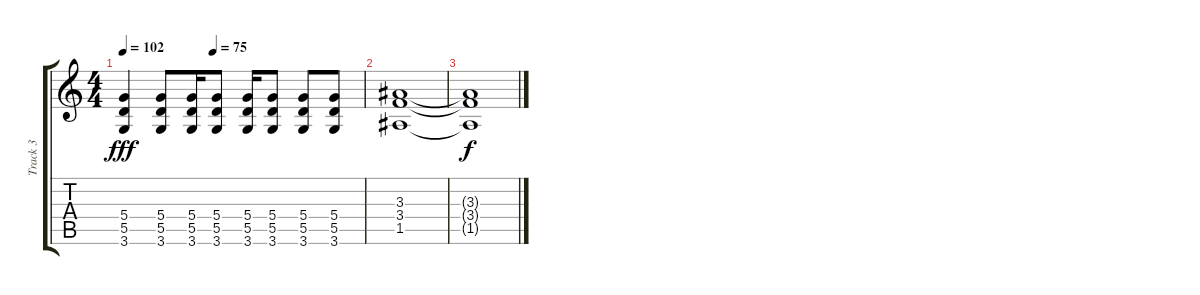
\track ("Track 3" "Track 3") {instrument overdrivenguitar}
\staff {score tabs}
\tuning (E4 B3 G3 D3 A2 E2) {hide}
\ts (4 4)
\tempo 102
\tempo (75 0.375)
\clef g2
\ks c
(5.4 5.5 3.6).4{dy fff} (5.4 5.5 3.6).8 (5.4 5.5 3.6).16 (5.4 5.5 3.6).8 (5.4 5.5 3.6).16 (5.4 5.5 3.6).8 (5.4 5.5 3.6).8 (5.4 5.5 3.6).8 |
(3.3 3.4 1.5).1 |
(3.3{t} 3.4{t} 1.5{t}).1{dy f}
